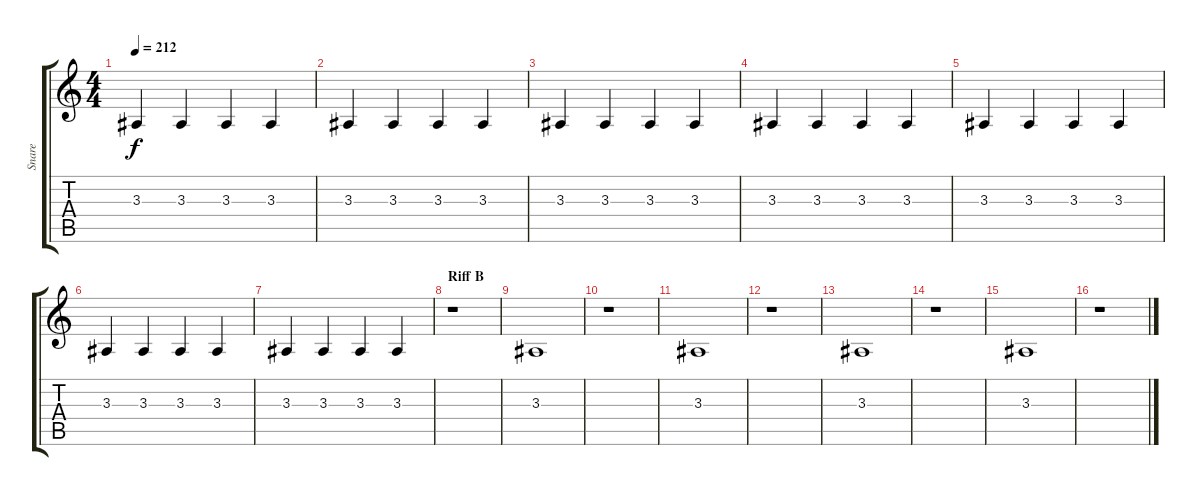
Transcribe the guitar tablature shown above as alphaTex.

\track ("Snare" "Snare") {instrument timpani}
\staff {score tabs}
\tuning (E4 B3 G3 D3 A2 E2) {hide}
\ts (4 4)
\tempo 212
\clef g2
\ks c
3.3.4{dy f} 3.3.4 3.3.4 3.3.4 |
3.3.4 3.3.4 3.3.4 3.3.4 |
3.3.4 3.3.4 3.3.4 3.3.4 |
3.3.4 3.3.4 3.3.4 3.3.4 |
3.3.4 3.3.4 3.3.4 3.3.4 |
3.3.4 3.3.4 3.3.4 3.3.4 |
3.3.4 3.3.4 3.3.4 3.3.4 |
\section ("" "Riff B")
r.1 |
3.3.1 |
r.1 |
3.3.1 |
r.1 |
3.3.1 |
r.1 |
3.3.1 |
r.1
